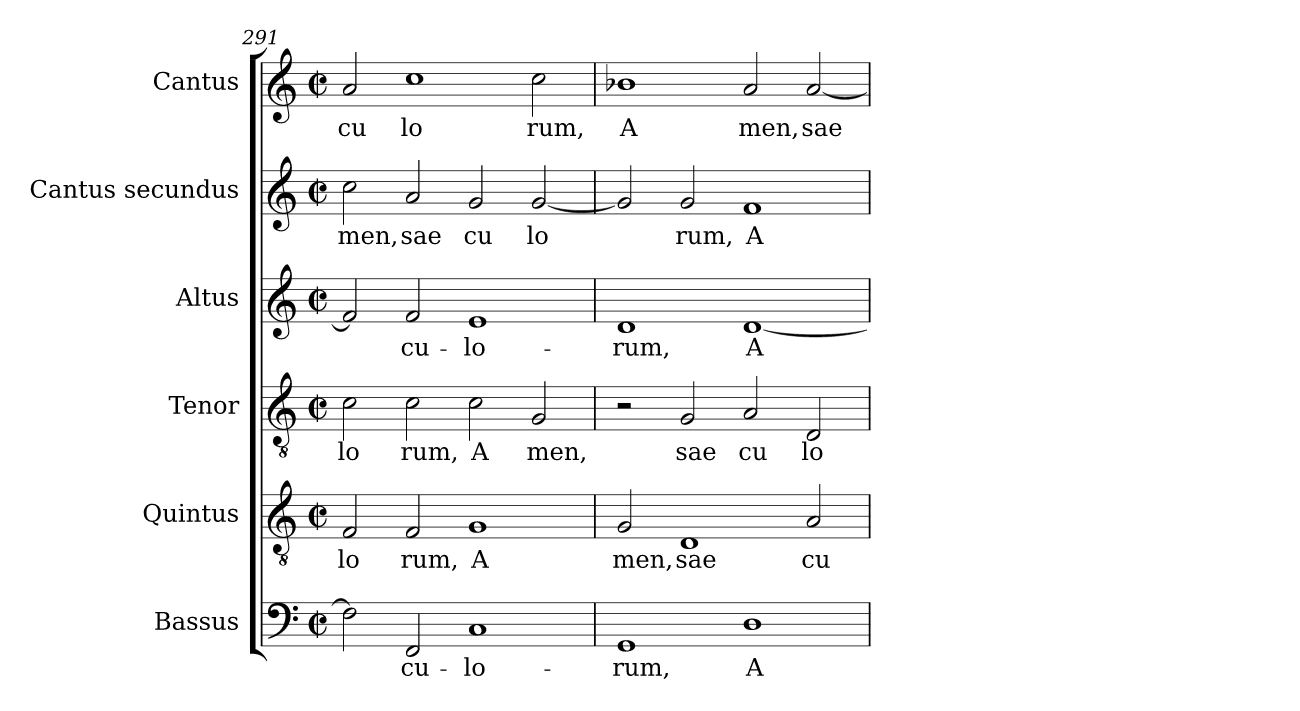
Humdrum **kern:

**kern	**text	**kern	**text	**kern	**text	**kern	**text	**kern	**text	**kern	**text
*part6	*part6	*part5	*part5	*part4	*part4	*part3	*part3	*part2	*part2	*part1	*part1
*staff6	*staff6	*staff5	*staff5	*staff4	*staff4	*staff3	*staff3	*staff2	*staff2	*staff1	*staff1
*I"Bassus	*	*I"Quintus	*	*I"Tenor	*	*I"Altus	*	*I"Cantus  secundus	*	*I"Cantus	*
*I'B	*	*I'Q	*	*I'T	*	*I'A	*	*	*	*I'C	*
!!LO:PB:g=z
*clefF4	*	*clefGv2	*	*clefGv2	*	*clefG2	*	*clefG2	*	*clefG2	*
*k[]	*	*k[]	*	*k[]	*	*k[]	*	*k[]	*	*k[]	*
*C:	*	*C:	*	*C:	*	*C:	*	*C:	*	*C:	*
*M2/2	*	*M2/2	*	*M2/2	*	*M2/2	*	*M2/2	*	*M2/2	*
*met(c|)	*	*met(c|)	*	*met(c|)	*	*met(c|)	*	*met(c|)	*	*met(c|)	*
=291	=291	=291	=291	=291	=291	=291	=291	=291	=291	=291	=291
!	!LO:LY:b:cj	!	!LO:LY:b:cj	!	!LO:LY:b:cj	!	!LO:LY:b:cj	!	!LO:LY:b:cj	!	!LO:LY:b:cj
2F\]	.	2F/	-lo	2c\	lo	2f/]	.	2cc\	-men,	2a/	-cu
!	!LO:LY:b:cj	!	!LO:LY:b:cj	!	!LO:LY:b:cj	!	!LO:LY:b:cj	!	!LO:LY:b:cj	!	!LO:LY:b:cj
2FF/	cu-	2F/	rum,	2c\	rum,	2f/	cu-	2a/	sae	1cc	lo
!	!LO:LY:b:cj	!	!LO:LY:b:cj	!	!LO:LY:b:cj	!	!LO:LY:b:cj	!	!LO:LY:b:cj	!	!
1C	-lo-	1G	A	2c\	A	1e	-lo-	2g/	cu	.	.
!	!	!	!	!	!LO:LY:b:cj	!	!	!	!LO:LY:b:cj	!	!LO:LY:b:cj
.	.	.	.	2G/	men,	.	.	[<2g/	lo	2cc\	rum,
=292	=292	=292	=292	=292	=292	=292	=292	=292	=292	=292	=292
!	!LO:LY:b:cj	!	!LO:LY:b:cj	!	!	!	!LO:LY:b:cj	!	!LO:LY:b:cj	!	!LO:LY:b:cj
1GG	-rum,	2G/	men,	2r	.	1d	-rum,	2g/]	.	1b-X	A
!	!	!	!LO:LY:b:cj	!	!LO:LY:b:cj	!	!	!	!LO:LY:b:cj	!	!
.	.	1D	sae	2G/	sae	.	.	2g/	rum,	.	.
!	!LO:LY:b:cj	!	!	!	!LO:LY:b:cj	!	!LO:LY:b:cj	!	!LO:LY:b:cj	!	!LO:LY:b:cj
1D	A-	.	.	2A/	cu	[<1d	A-	1f	A	2a/	men,
!	!	!	!LO:LY:b:cj	!	!LO:LY:b:cj	!	!	!	!	!	!LO:LY:b:cj
.	.	2A/	cu	2D/	lo	.	.	.	.	[<2a/	sae
=	=	=	=	=	=	=	=	=	=	=	=
*-	*-	*-	*-	*-	*-	*-	*-	*-	*-	*-	*-
